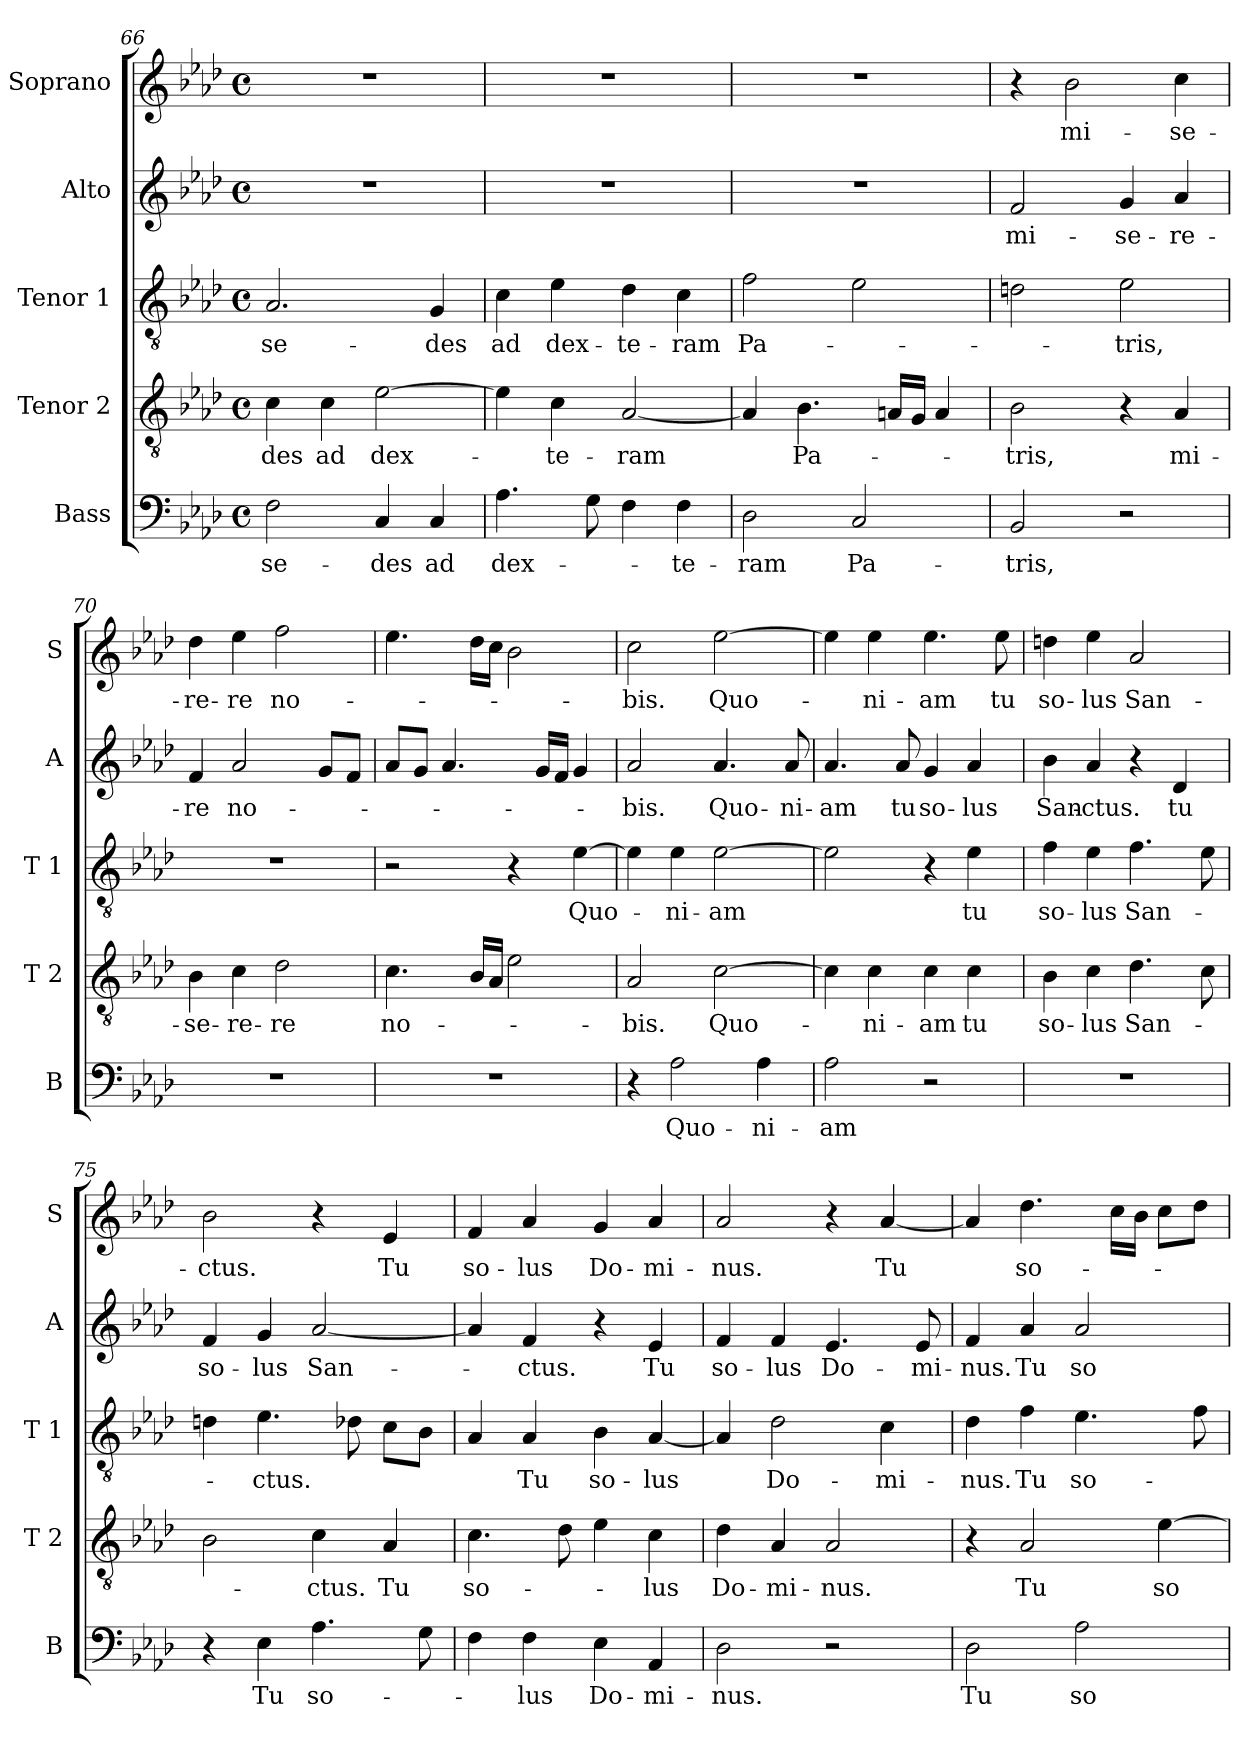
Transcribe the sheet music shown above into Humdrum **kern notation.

**kern	**text	**kern	**text	**kern	**text	**kern	**text	**kern	**text
*part5	*part5	*part4	*part4	*part3	*part3	*part2	*part2	*part1	*part1
*staff5	*staff5	*staff4	*staff4	*staff3	*staff3	*staff2	*staff2	*staff1	*staff1
*I"Bass	*	*I"Tenor 2	*	*I"Tenor 1	*	*I"Alto	*	*I"Soprano	*
*I'B	*	*I'T 2	*	*I'T 1	*	*I'A	*	*I'S	*
*clefF4	*	*clefGv2	*	*clefGv2	*	*clefG2	*	*clefG2	*
*k[b-e-a-d-]	*	*k[b-e-a-d-]	*	*k[b-e-a-d-]	*	*k[b-e-a-d-]	*	*k[b-e-a-d-]	*
*A-:	*	*A-:	*	*A-:	*	*A-:	*	*A-:	*
*M4/4	*	*M4/4	*	*M4/4	*	*M4/4	*	*M4/4	*
*met(c)	*	*met(c)	*	*met(c)	*	*met(c)	*	*met(c)	*
=66	=66	=66	=66	=66	=66	=66	=66	=66	=66
2F\	se-	4c\	-des	2.A-/	se-	1r	.	1r	.
.	.	4c\	ad	.	.	.	.	.	.
4C/	-des	[2e-\	dex-	.	.	.	.	.	.
4C/	ad	.	.	4G/	-des	.	.	.	.
=67	=67	=67	=67	=67	=67	=67	=67	=67	=67
4.A-\	dex-	4e-\]	.	4c\	ad	1r	.	1r	.
.	.	4c\	-te-	4e-\	dex-	.	.	.	.
8G\	.	.	.	.	.	.	.	.	.
4F\	.	[2A-/	-ram	4d-\	-te-	.	.	.	.
4F\	-te-	.	.	4c\	-ram	.	.	.	.
=68	=68	=68	=68	=68	=68	=68	=68	=68	=68
2D-\	-ram	4A-/]	.	2f\	Pa-	1r	.	1r	.
.	.	4.B-\	Pa-	.	.	.	.	.	.
2C/	Pa-	.	.	2e-\	.	.	.	.	.
.	.	16An/LL	.	.	.	.	.	.	.
.	.	16G/JJ	.	.	.	.	.	.	.
.	.	4A/	.	.	.	.	.	.	.
!!LO:PB:g=z
=69	=69	=69	=69	=69	=69	=69	=69	=69	=69
2BB-/	-tris,	2B-\	-tris,	2dn\	.	2f/	mi-	4r	.
.	.	.	.	.	.	.	.	2b-\	mi-
2r	.	4r	.	2e-\	-tris,	4g/	-se-	.	.
.	.	4A-/	mi-	.	.	4a-/	-re-	4cc\	-se-
=70	=70	=70	=70	=70	=70	=70	=70	=70	=70
1r	.	4B-\	-se-	1r	.	4f/	-re	4dd-\	-re-
.	.	4c\	-re-	.	.	2a-/	no-	4ee-\	-re
.	.	2d-\	-re	.	.	.	.	2ff\	no-
.	.	.	.	.	.	8g/L	.	.	.
.	.	.	.	.	.	8f/J	.	.	.
=71	=71	=71	=71	=71	=71	=71	=71	=71	=71
1r	.	4.c\	no-	2r	.	8a-/L	.	4.ee-\	.
.	.	.	.	.	.	8g/J	.	.	.
.	.	.	.	.	.	4.a-/	.	.	.
.	.	16B-/LL	.	.	.	.	.	16dd-\LL	.
.	.	16A-/JJ	.	.	.	.	.	16cc\JJ	.
.	.	2e-\	.	4r	.	.	.	2b-\	.
.	.	.	.	.	.	16g/LL	.	.	.
.	.	.	.	.	.	16f/JJ	.	.	.
.	.	.	.	[4e-\	Quo-	4g/	.	.	.
=72	=72	=72	=72	=72	=72	=72	=72	=72	=72
4r	.	2A-/	-bis.	4e-\]	.	2a-/	-bis.	2cc\	-bis.
2A-\	Quo-	.	.	4e-\	-ni-	.	.	.	.
.	.	[2c\	Quo-	[2e-\	-am	4.a-/	Quo-	[2ee-\	Quo-
4A-\	-ni-	.	.	.	.	.	.	.	.
.	.	.	.	.	.	8a-/	-ni-	.	.
=73	=73	=73	=73	=73	=73	=73	=73	=73	=73
2A-\	-am	4c\]	.	2e-\]	.	4.a-/	-am	4ee-\]	.
.	.	4c\	-ni-	.	.	.	.	4ee-\	-ni-
.	.	.	.	.	.	8a-/	tu	.	.
2r	.	4c\	-am	4r	.	4g/	so-	4.ee-\	-am
.	.	4c\	tu	4e-\	tu	4a-/	-lus	.	.
.	.	.	.	.	.	.	.	8ee-\	tu
=74	=74	=74	=74	=74	=74	=74	=74	=74	=74
1r	.	4B-\	so-	4f\	so-	4b-\	San-	4ddn\	so-
.	.	4c\	-lus	4e-\	-lus	4a-/	-ctus.	4ee-\	-lus
.	.	4.d-\	San-	4.f\	San-	4r	.	2a-/	San-
.	.	.	.	.	.	4d-/	tu	.	.
.	.	8c\	.	8e-\	.	.	.	.	.
!!LO:LB:g=z
=75	=75	=75	=75	=75	=75	=75	=75	=75	=75
4r	.	2B-\	.	4dn\	.	4f/	so-	2b-\	-ctus.
4E-\	Tu	.	.	4.e-\	-ctus.	4g/	-lus	.	.
4.A-\	so-	4c\	-ctus.	.	.	[2a-/	San-	4r	.
.	.	.	.	8d-X\	.	.	.	.	.
.	.	4A-/	Tu	8c\L	.	.	.	4e-/	Tu
8G\	.	.	.	8B-\J	.	.	.	.	.
=76	=76	=76	=76	=76	=76	=76	=76	=76	=76
4F\	.	4.c\	so-	4A-/	.	4a-/]	.	4f/	so-
4F\	-lus	.	.	4A-/	Tu	4f/	-ctus.	4a-/	-lus
.	.	8d-\	.	.	.	.	.	.	.
4E-\	Do-	4e-\	.	4B-\	so-	4r	.	4g/	Do-
4AA-/	-mi-	4c\	-lus	[4A-/	-lus	4e-/	Tu	4a-/	-mi-
=77	=77	=77	=77	=77	=77	=77	=77	=77	=77
2D-\	-nus.	4d-\	Do-	4A-/]	.	4f/	so-	2a-/	-nus.
.	.	4A-/	-mi-	2d-\	Do-	4f/	-lus	.	.
2r	.	2A-/	-nus.	.	.	4.e-/	Do-	4r	.
.	.	.	.	4c\	-mi-	.	.	[4a-/	Tu
.	.	.	.	.	.	8e-/	-mi-	.	.
=78	=78	=78	=78	=78	=78	=78	=78	=78	=78
2D-\	Tu	4r	.	4d-\	-nus.	4f/	-nus.	4a-/]	.
.	.	2A-/	Tu	4f\	Tu	4a-/	Tu	4.dd-\	so-
2A-\	so-	.	.	4.e-\	so-	2a-/	so-	.	.
.	.	.	.	.	.	.	.	16cc\LL	.
.	.	.	.	.	.	.	.	16b-\JJ	.
.	.	[4e-\	so-	.	.	.	.	8cc\L	.
.	.	.	.	8f\	.	.	.	8dd-\J	.
=	=	=	=	=	=	=	=	=	=
*-	*-	*-	*-	*-	*-	*-	*-	*-	*-
